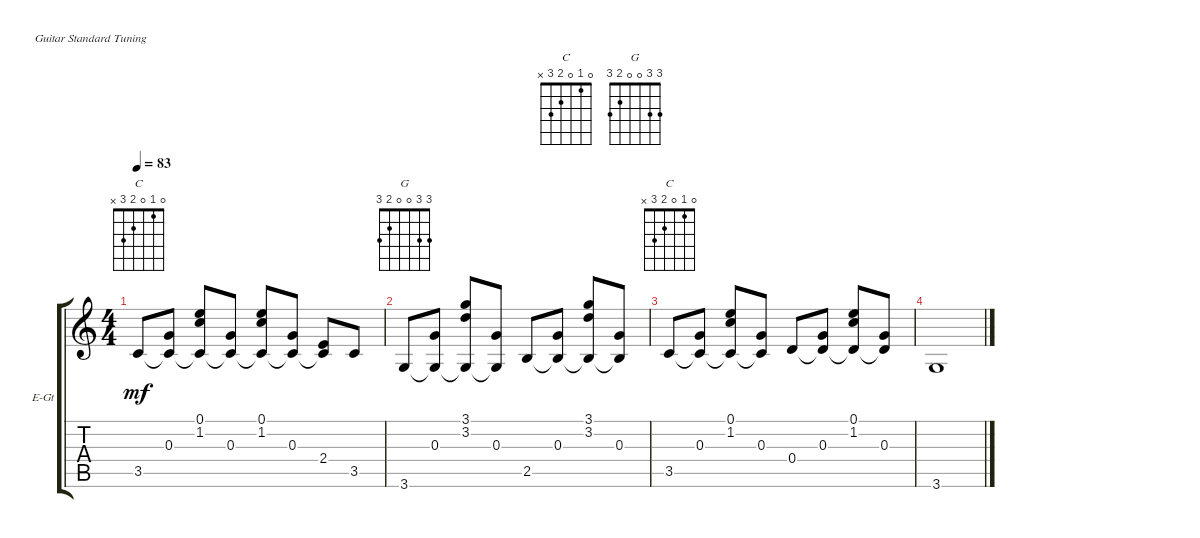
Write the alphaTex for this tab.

\bracketExtendMode groupsimilarinstruments
\firstSystemTrackNameOrientation horizontal
\otherSystemsTrackNameOrientation horizontal
\chordDiagramsInScore
\track ("Electric Guitar" "E-Gt") {instrument electricguitarclean}
\staff {score tabs}
\tuning (E4 B3 G3 D3 A2 E2)
\chord ("C" 0 1 0 2 3 x)
\chord ("G" 3 3 0 0 2 3)
\ts (4 4)
\tempo 83
\clef g2
\scale
0.295749
\ks c
3.5.8{ch "C" dy mf} (0.3 3.5{t}).8 (0.1 1.2 3.5{t}).8 (0.3 3.5{t}).8 (0.1 1.2 3.5{t}).8 (0.3 3.5{t}).8 (2.4 3.5{t}).8 3.5.8 |
\scale
0.295749 3.6.8{ch "G"} (0.3 3.6{t}).8 (3.1 3.2 3.6{t}).8 (0.3 3.6{t}).8 2.5.8 (0.3 2.5{t}).8 (3.1 3.2 2.5{t}).8 (0.3 2.5{t}).8 |
\scale
0.295749 3.5.8{ch "C"} (0.3 3.5{t}).8 (0.1 1.2 3.5{t}).8 (0.3 3.5{t}).8 0.4.8 (0.3 0.4{t}).8 (0.1 1.2 0.4{t}).8 (0.3 0.4{t}).8 |
\scale
0.112754 3.6.1
